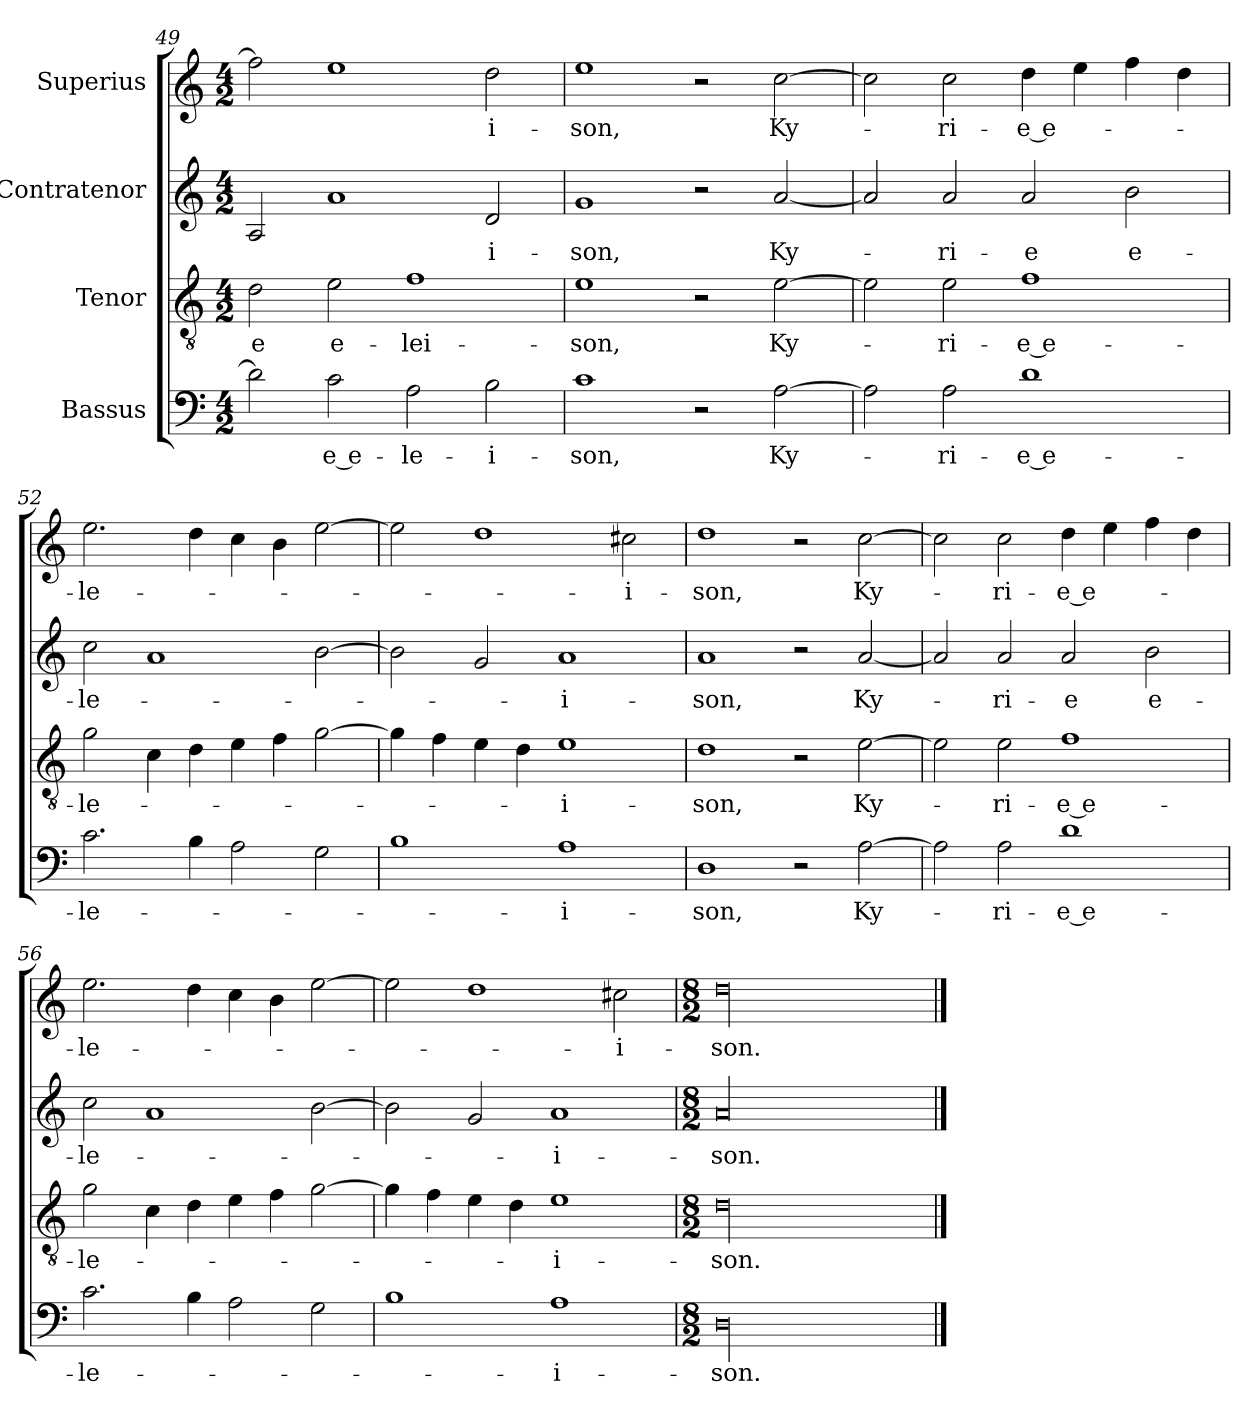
**kern	**text	**kern	**text	**kern	**text	**kern	**text
*part4	*part4	*part3	*part3	*part2	*part2	*part1	*part1
*staff4	*staff4	*staff3	*staff3	*staff2	*staff2	*staff1	*staff1
*I"Bassus	*	*I"Tenor	*	*I"Contratenor	*	*I"Superius	*
*clefF4	*	*clefGv2	*	*clefG2	*	*clefG2	*
*k[]	*	*k[]	*	*k[]	*	*k[]	*
*M4/2	*	*M4/2	*	*M4/2	*	*M4/2	*
=49	=49	=49	=49	=49	=49	=49	=49
2d\]	.	2d\	-e	2A/	.	2ff\]	.
2c\	-e e-	2e\	e-	1a/	.	1ee\	.
2A\	-le-	1f\	-lei-	.	.	.	.
2B\	-i-	.	.	2d/	-i-	2dd\	-i-
=50	=50	=50	=50	=50	=50	=50	=50
1c\	-son,	1e\	-son,	1g/	-son,	1ee\	-son,
2r	.	2r	.	2r	.	2r	.
[2A\	Ky-	[2e\	Ky-	[2a/	Ky-	[2cc\	Ky-
=51	=51	=51	=51	=51	=51	=51	=51
2A\]	.	2e\]	.	2a/]	.	2cc\]	.
2A\	-ri-	2e\	-ri-	2a/	-ri-	2cc\	-ri-
1d\	-e e-	1f\	-e e-	2a/	-e	4dd\	-e e-
.	.	.	.	.	.	4ee\	.
.	.	.	.	2b\	e-	4ff\	.
.	.	.	.	.	.	4dd\	.
=52	=52	=52	=52	=52	=52	=52	=52
2.c\	-le-	2g\	-le-	2cc\	-le-	2.ee\	-le-
.	.	4c\	.	1a/	.	.	.
4B\	.	4d\	.	.	.	4dd\	.
2A\	.	4e\	.	.	.	4cc\	.
.	.	4f\	.	.	.	4b\	.
2G\	.	[2g\	.	[2b\	.	[2ee\	.
=53	=53	=53	=53	=53	=53	=53	=53
1B\	.	4g\]	.	2b\]	.	2ee\]	.
.	.	4f\	.	.	.	.	.
.	.	4e\	.	2g/	.	1dd\	.
.	.	4d\	.	.	.	.	.
1A\	-i-	1e\	-i-	1a/	-i-	.	.
.	.	.	.	.	.	2cc#X\	-i-
=54	=54	=54	=54	=54	=54	=54	=54
1D\	-son,	1d\	-son,	1a/	-son,	1dd\	-son,
2r	.	2r	.	2r	.	2r	.
[2A\	Ky-	[2e\	Ky-	[2a/	Ky-	[2cc\	Ky-
=55	=55	=55	=55	=55	=55	=55	=55
2A\]	.	2e\]	.	2a/]	.	2cc\]	.
2A\	-ri-	2e\	-ri-	2a/	-ri-	2cc\	-ri-
1d\	-e e-	1f\	-e e-	2a/	-e	4dd\	-e e-
.	.	.	.	.	.	4ee\	.
.	.	.	.	2b\	e-	4ff\	.
.	.	.	.	.	.	4dd\	.
=56	=56	=56	=56	=56	=56	=56	=56
2.c\	-le-	2g\	-le-	2cc\	-le-	2.ee\	-le-
.	.	4c\	.	1a/	.	.	.
4B\	.	4d\	.	.	.	4dd\	.
2A\	.	4e\	.	.	.	4cc\	.
.	.	4f\	.	.	.	4b\	.
2G\	.	[2g\	.	[2b\	.	[2ee\	.
=57	=57	=57	=57	=57	=57	=57	=57
1B\	.	4g\]	.	2b\]	.	2ee\]	.
.	.	4f\	.	.	.	.	.
.	.	4e\	.	2g/	.	1dd\	.
.	.	4d\	.	.	.	.	.
1A\	-i-	1e\	-i-	1a/	-i-	.	.
.	.	.	.	.	.	2cc#X\	-i-
=58	=58	=58	=58	=58	=58	=58	=58
*M8/2	*	*M8/2	*	*M8/2	*	*M8/2	*
00D\	-son.	00d\	-son.	00a/	-son.	00dd\	-son.
==	==	==	==	==	==	==	==
*-	*-	*-	*-	*-	*-	*-	*-
